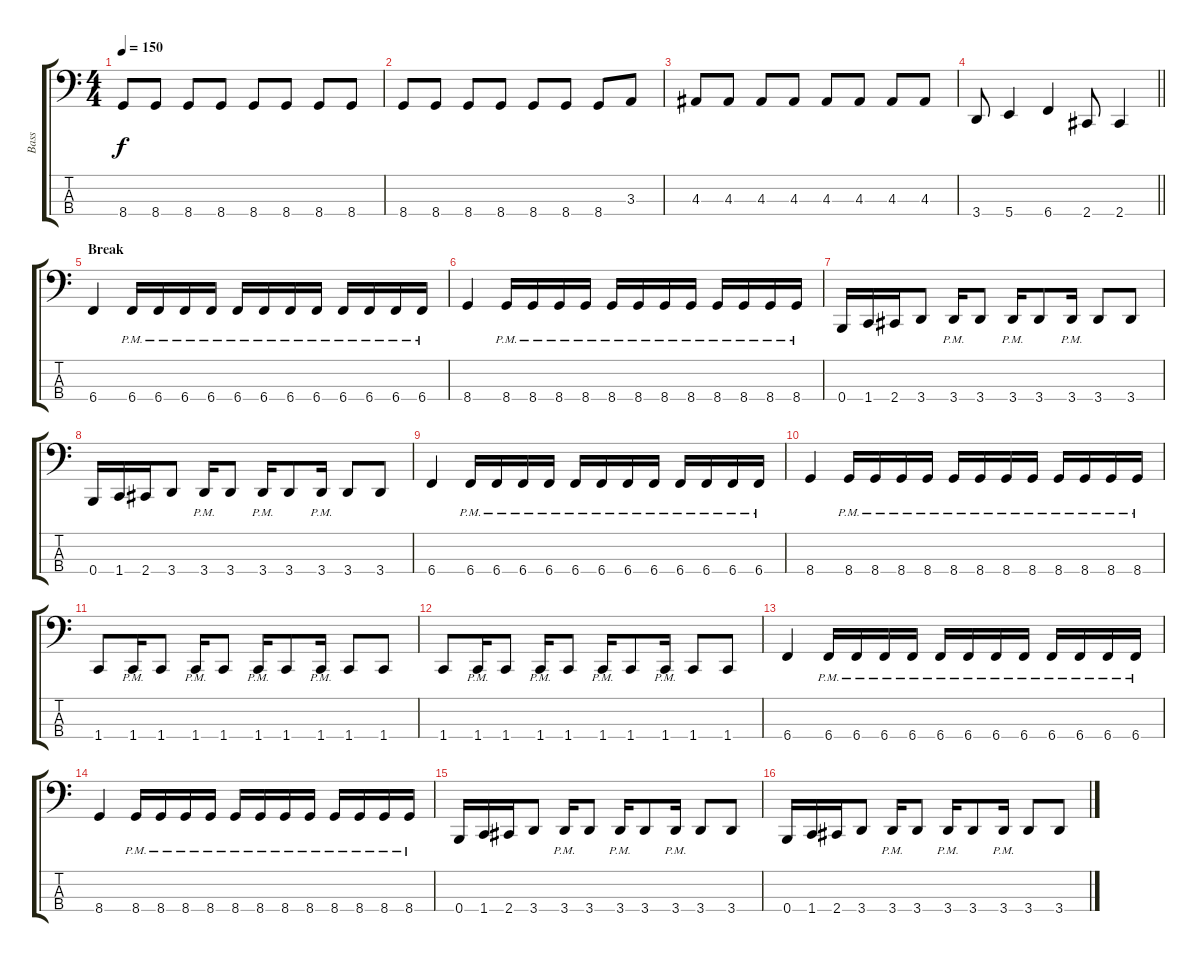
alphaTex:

\track ("Bass" "Bass") {instrument electricbasspick}
\staff {score tabs}
\tuning (E2 B1 Gb1 B0) {hide}
\ts (4 4)
\tempo 150
\clef f4
\ks c
8.4.8{dy f} 8.4.8 8.4.8 8.4.8 8.4.8 8.4.8 8.4.8 8.4.8 |
8.4.8 8.4.8 8.4.8 8.4.8 8.4.8 8.4.8 8.4.8 3.3.8 |
4.3.8 4.3.8 4.3.8 4.3.8 4.3.8 4.3.8 4.3.8 4.3.8 |
\barLineRight lightlight
3.4.8 5.4.4 6.4.4 2.4.8 2.4.4 |
\section ("" "Break")
6.4.4 6.4{pm}.16 6.4{pm}.16 6.4{pm}.16 6.4{pm}.16 6.4{pm}.16 6.4{pm}.16 6.4{pm}.16 6.4{pm}.16 6.4{pm}.16 6.4{pm}.16 6.4{pm}.16 6.4{pm}.16 |
8.4.4 8.4{pm}.16 8.4{pm}.16 8.4{pm}.16 8.4{pm}.16 8.4{pm}.16 8.4{pm}.16 8.4{pm}.16 8.4{pm}.16 8.4{pm}.16 8.4{pm}.16 8.4{pm}.16 8.4{pm}.16 |
0.4.16 1.4.16 2.4.16 3.4.8 3.4{pm}.16 3.4.8 3.4{pm}.16 3.4.8 3.4{pm}.16 3.4.8 3.4.8 |
0.4.16 1.4.16 2.4.16 3.4.8 3.4{pm}.16 3.4.8 3.4{pm}.16 3.4.8 3.4{pm}.16 3.4.8 3.4.8 |
6.4.4 6.4{pm}.16 6.4{pm}.16 6.4{pm}.16 6.4{pm}.16 6.4{pm}.16 6.4{pm}.16 6.4{pm}.16 6.4{pm}.16 6.4{pm}.16 6.4{pm}.16 6.4{pm}.16 6.4{pm}.16 |
8.4.4 8.4{pm}.16 8.4{pm}.16 8.4{pm}.16 8.4{pm}.16 8.4{pm}.16 8.4{pm}.16 8.4{pm}.16 8.4{pm}.16 8.4{pm}.16 8.4{pm}.16 8.4{pm}.16 8.4{pm}.16 |
1.4.8 1.4{pm}.16 1.4.8 1.4{pm}.16 1.4.8 1.4{pm}.16 1.4.8 1.4{pm}.16 1.4.8 1.4.8 |
1.4.8 1.4{pm}.16 1.4.8 1.4{pm}.16 1.4.8 1.4{pm}.16 1.4.8 1.4{pm}.16 1.4.8 1.4.8 |
6.4.4 6.4{pm}.16 6.4{pm}.16 6.4{pm}.16 6.4{pm}.16 6.4{pm}.16 6.4{pm}.16 6.4{pm}.16 6.4{pm}.16 6.4{pm}.16 6.4{pm}.16 6.4{pm}.16 6.4{pm}.16 |
8.4.4 8.4{pm}.16 8.4{pm}.16 8.4{pm}.16 8.4{pm}.16 8.4{pm}.16 8.4{pm}.16 8.4{pm}.16 8.4{pm}.16 8.4{pm}.16 8.4{pm}.16 8.4{pm}.16 8.4{pm}.16 |
0.4.16 1.4.16 2.4.16 3.4.8 3.4{pm}.16 3.4.8 3.4{pm}.16 3.4.8 3.4{pm}.16 3.4.8 3.4.8 |
0.4.16 1.4.16 2.4.16 3.4.8 3.4{pm}.16 3.4.8 3.4{pm}.16 3.4.8 3.4{pm}.16 3.4.8 3.4.8
